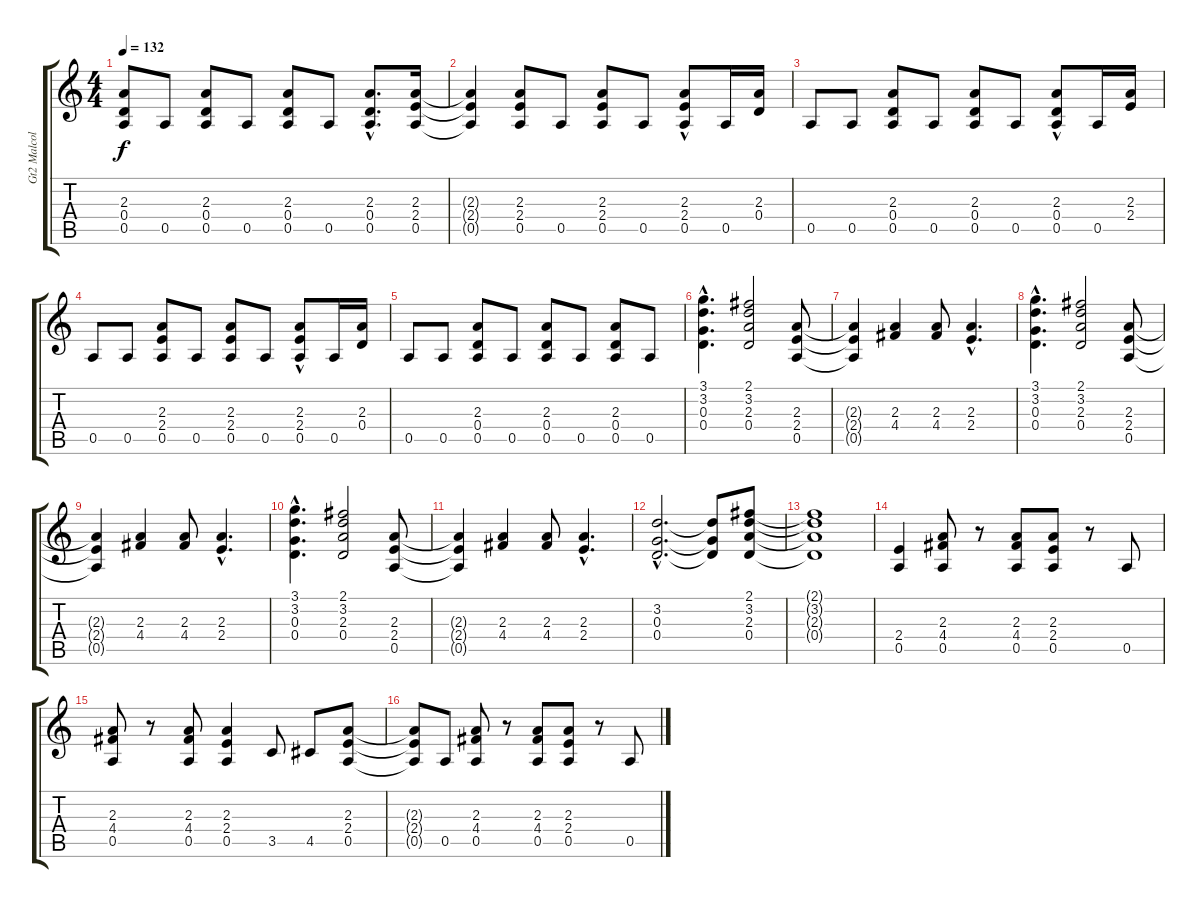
\track ("Gt2 Malcolm" "Gt2 Malcol") {instrument overdrivenguitar}
\staff {score tabs}
\tuning (E4 B3 G3 D3 A2 E2) {hide}
\ts (4 4)
\tempo 132
\clef g2
\ks c
(2.3{t} 0.4{t} 0.5{t}).8{dy f} 0.5.8 (2.3 0.4 0.5).8 0.5.8 (2.3 0.4 0.5).8 0.5.8 (2.3{hac} 0.4{hac} 0.5).8{d} (2.3 2.4 0.5).16 |
(2.3{t} 2.4{t} 0.5{t}).4 (2.3 2.4 0.5).8 0.5.8 (2.3 2.4 0.5).8 0.5.8 (2.3{hac} 2.4{hac} 0.5).8 0.5.16 (2.3 0.4).16 |
0.5.8 0.5.8 (2.3 0.4 0.5).8 0.5.8 (2.3 0.4 0.5).8 0.5.8 (2.3{hac} 0.4{hac} 0.5).8 0.5.16 (2.3 2.4).16 |
0.5.8 0.5.8 (2.3 2.4 0.5).8 0.5.8 (2.3 2.4 0.5).8 0.5.8 (2.3{hac} 2.4{hac} 0.5).8 0.5.16 (2.3 0.4).16 |
0.5.8 0.5.8 (2.3 0.4 0.5).8 0.5.8 (2.3 0.4 0.5).8 0.5.8 (2.3 0.4 0.5).8 0.5.8 |
(3.1{hac} 3.2{hac} 0.3{hac} 0.4{hac}).4{d} (2.1 3.2 2.3 0.4).2 (2.3 2.4 0.5).8 |
(2.3{t} 2.4{t} 0.5{t}).4 (2.3 4.4).4 (2.3 4.4).8 (2.3{hac} 2.4{hac}).4{d} |
(3.1{hac} 3.2{hac} 0.3{hac} 0.4{hac}).4{d} (2.1 3.2 2.3 0.4).2 (2.3 2.4 0.5).8 |
(2.3{t} 2.4{t} 0.5{t}).4 (2.3 4.4).4 (2.3 4.4).8 (2.3{hac} 2.4{hac}).4{d} |
(3.1{hac} 3.2{hac} 0.3{hac} 0.4{hac}).4{d} (2.1 3.2 2.3 0.4).2 (2.3 2.4 0.5).8 |
(2.3{t} 2.4{t} 0.5{t}).4 (2.3 4.4).4 (2.3 4.4).8 (2.3{hac} 2.4{hac}).4{d} |
(3.2{hac} 0.3{hac} 0.4{hac}).2{d} (3.2{t} 0.3{t} 0.4{t}).8 (2.1 3.2 2.3 0.4).8 |
(2.1{t} 3.2{t} 2.3{t} 0.4{t}).1 |
(2.4 0.5).4 (2.3 4.4 0.5).8 r.8 (2.3 4.4 0.5).8 (2.3 2.4 0.5).8 r.8 0.5.8 |
(2.3 4.4 0.5).8 r.8 (2.3 4.4 0.5).8 (2.3 2.4 0.5).4 3.5.8 4.5.8 (2.3 2.4 0.5).8 |
(2.3{t} 2.4{t} 0.5{t}).8 0.5.8 (2.3 4.4 0.5).8 r.8 (2.3 4.4 0.5).8 (2.3 2.4 0.5).8 r.8 0.5.8
